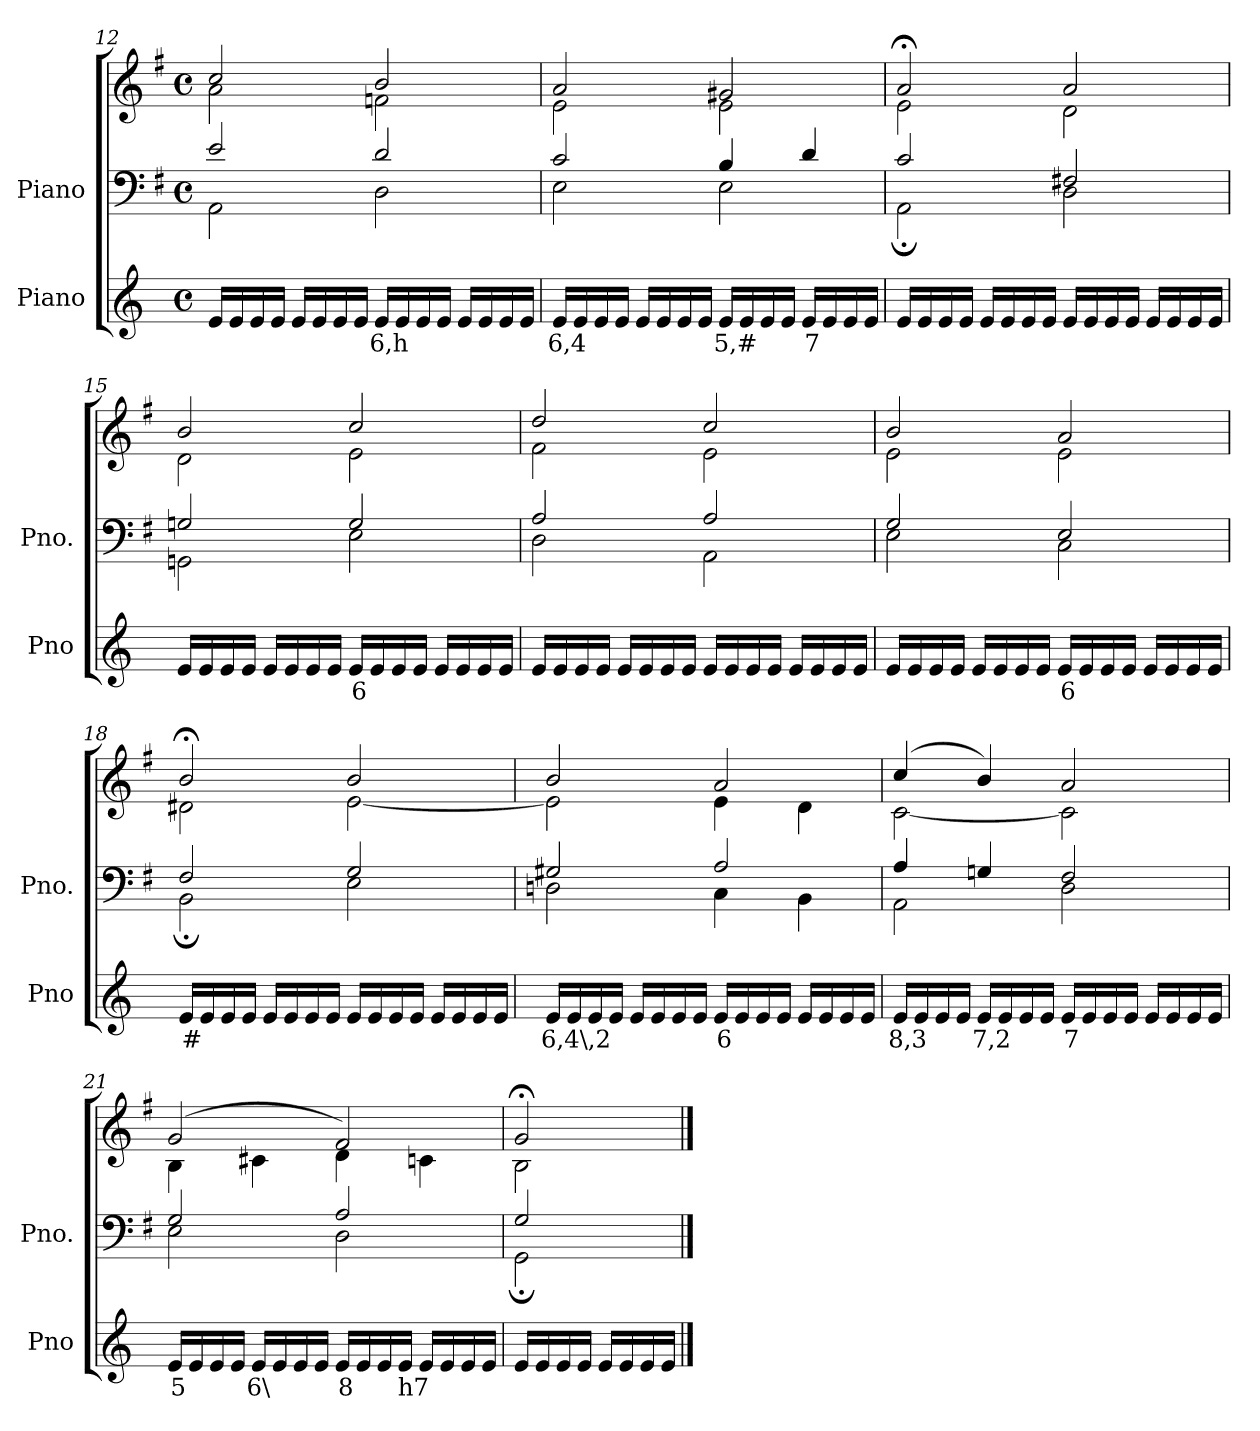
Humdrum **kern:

**kern	**text	**kern	**kern
*part2	*part2	*part1	*part1
*staff3	*staff3	*staff2	*staff1
*I"Piano	*	*I"Piano	*
*I'Pno	*	*I'Pno.	*
*clefG2	*	*clefF4	*clefG2
*k[]	*	*k[f#]	*k[f#]
*M4/4	*	*M4/4	*M4/4
*met(c)	*	*met(c)	*met(c)
=12	=12	=12	=12
*	*	*^	*^
16e/LL	.	2e/	2AA\	2cc/	2a\
16e/	.	.	.	.	.
16e/	.	.	.	.	.
16e/JJ	.	.	.	.	.
16e/LL	.	.	.	.	.
16e/	.	.	.	.	.
16e/	.	.	.	.	.
16e/JJ	.	.	.	.	.
!	!LO:LY:b	!	!	!	!
16e/LL	6,h	2d/	2D\	2b/	2fn\
16e/	.	.	.	.	.
16e/	.	.	.	.	.
16e/JJ	.	.	.	.	.
16e/LL	.	.	.	.	.
16e/	.	.	.	.	.
16e/	.	.	.	.	.
16e/JJ	.	.	.	.	.
=13	=13	=13	=13	=13	=13
!	!LO:LY:b	!	!	!	!
16e/LL	6,4	2c/	2E\	2a/	2e\
16e/	.	.	.	.	.
16e/	.	.	.	.	.
16e/JJ	.	.	.	.	.
16e/LL	.	.	.	.	.
16e/	.	.	.	.	.
16e/	.	.	.	.	.
16e/JJ	.	.	.	.	.
!	!LO:LY:b	!	!	!	!
16e/LL	5,#	4B/	2E\	2g#X/	2e\
16e/	.	.	.	.	.
16e/	.	.	.	.	.
16e/JJ	.	.	.	.	.
!	!LO:LY:b	!	!	!	!
16e/LL	7	4d/	.	.	.
16e/	.	.	.	.	.
16e/	.	.	.	.	.
16e/JJ	.	.	.	.	.
=14	=14	=14	=14	=14	=14
16e/LL	.	2c/	2AA;\	2a;</	2e\
16e/	.	.	.	.	.
16e/	.	.	.	.	.
16e/JJ	.	.	.	.	.
16e/LL	.	.	.	.	.
16e/	.	.	.	.	.
16e/	.	.	.	.	.
16e/JJ	.	.	.	.	.
16e/LL	.	2F#X/	2D\	2a/	2d\
16e/	.	.	.	.	.
16e/	.	.	.	.	.
16e/JJ	.	.	.	.	.
16e/LL	.	.	.	.	.
16e/	.	.	.	.	.
16e/	.	.	.	.	.
16e/JJ	.	.	.	.	.
=15	=15	=15	=15	=15	=15
16e/LL	.	2Gn/	2GGn\	2b/	2d\
16e/	.	.	.	.	.
16e/	.	.	.	.	.
16e/JJ	.	.	.	.	.
16e/LL	.	.	.	.	.
16e/	.	.	.	.	.
16e/	.	.	.	.	.
16e/JJ	.	.	.	.	.
!	!LO:LY:b	!	!	!	!
16e/LL	6	2G/	2E\	2cc/	2e\
16e/	.	.	.	.	.
16e/	.	.	.	.	.
16e/JJ	.	.	.	.	.
16e/LL	.	.	.	.	.
16e/	.	.	.	.	.
16e/	.	.	.	.	.
16e/JJ	.	.	.	.	.
=16	=16	=16	=16	=16	=16
16e/LL	.	2A/	2D\	2dd/	2f#\
16e/	.	.	.	.	.
16e/	.	.	.	.	.
16e/JJ	.	.	.	.	.
16e/LL	.	.	.	.	.
16e/	.	.	.	.	.
16e/	.	.	.	.	.
16e/JJ	.	.	.	.	.
16e/LL	.	2A/	2AA\	2cc/	2e\
16e/	.	.	.	.	.
16e/	.	.	.	.	.
16e/JJ	.	.	.	.	.
16e/LL	.	.	.	.	.
16e/	.	.	.	.	.
16e/	.	.	.	.	.
16e/JJ	.	.	.	.	.
=17	=17	=17	=17	=17	=17
16e/LL	.	2G/	2E\	2b/	2e\
16e/	.	.	.	.	.
16e/	.	.	.	.	.
16e/JJ	.	.	.	.	.
16e/LL	.	.	.	.	.
16e/	.	.	.	.	.
16e/	.	.	.	.	.
16e/JJ	.	.	.	.	.
!	!LO:LY:b	!	!	!	!
16e/LL	6	2E/	2C\	2a/	2e\
16e/	.	.	.	.	.
16e/	.	.	.	.	.
16e/JJ	.	.	.	.	.
16e/LL	.	.	.	.	.
16e/	.	.	.	.	.
16e/	.	.	.	.	.
16e/JJ	.	.	.	.	.
=18	=18	=18	=18	=18	=18
!	!LO:LY:b	!	!	!	!
16e/LL	#	2F#/	2BB;\	2b;</	2d#X\
16e/	.	.	.	.	.
16e/	.	.	.	.	.
16e/JJ	.	.	.	.	.
16e/LL	.	.	.	.	.
16e/	.	.	.	.	.
16e/	.	.	.	.	.
16e/JJ	.	.	.	.	.
16e/LL	.	2G/	2E\	2b/	[2e\
16e/	.	.	.	.	.
16e/	.	.	.	.	.
16e/JJ	.	.	.	.	.
16e/LL	.	.	.	.	.
16e/	.	.	.	.	.
16e/	.	.	.	.	.
16e/JJ	.	.	.	.	.
=19	=19	=19	=19	=19	=19
!	!LO:LY:b	!	!	!	!
16e/LL	6,4\,2	2G#X/	2Dn\	2b/	2e\]
16e/	.	.	.	.	.
16e/	.	.	.	.	.
16e/JJ	.	.	.	.	.
16e/LL	.	.	.	.	.
16e/	.	.	.	.	.
16e/	.	.	.	.	.
16e/JJ	.	.	.	.	.
!	!LO:LY:b	!	!	!	!
16e/LL	6	2A/	4C\	2a/	4e\
16e/	.	.	.	.	.
16e/	.	.	.	.	.
16e/JJ	.	.	.	.	.
!	!LO:LY:b	!	!	!	!
16e/LL	_	.	4BB\	.	4d\
16e/	.	.	.	.	.
16e/	.	.	.	.	.
16e/JJ	.	.	.	.	.
=20	=20	=20	=20	=20	=20
!	!LO:LY:b	!	!	!	!
16e/LL	8,3	4A/	2AA\	(>4cc/	[2c\
16e/	.	.	.	.	.
16e/	.	.	.	.	.
16e/JJ	.	.	.	.	.
!	!LO:LY:b	!	!	!	!
16e/LL	7,2	4Gn/	.	4b/)	.
16e/	.	.	.	.	.
16e/	.	.	.	.	.
16e/JJ	.	.	.	.	.
!	!LO:LY:b	!	!	!	!
16e/LL	7	2F#/	2D\	2a/	2c\]
16e/	.	.	.	.	.
16e/	.	.	.	.	.
16e/JJ	.	.	.	.	.
16e/LL	.	.	.	.	.
16e/	.	.	.	.	.
16e/	.	.	.	.	.
16e/JJ	.	.	.	.	.
=21	=21	=21	=21	=21	=21
!	!LO:LY:b	!	!	!	!
16e/LL	5	2G/	2E\	(>2g/	4B\
16e/	.	.	.	.	.
16e/	.	.	.	.	.
16e/JJ	.	.	.	.	.
!	!LO:LY:b	!	!	!	!
16e/LL	6\	.	.	.	4c#X\
16e/	.	.	.	.	.
16e/	.	.	.	.	.
16e/JJ	.	.	.	.	.
!	!LO:LY:b	!	!	!	!
16e/LL	8	2A/	2D\	2f#/)	4d\
16e/	.	.	.	.	.
16e/	.	.	.	.	.
16e/JJ	.	.	.	.	.
!	!LO:LY:b	!	!	!	!
16e/LL	h7	.	.	.	4cn\
16e/	.	.	.	.	.
16e/	.	.	.	.	.
16e/JJ	.	.	.	.	.
=22	=22	=22	=22	=22	=22
16e/LL	.	2G/	2GG;\	2g;</	2B\
16e/	.	.	.	.	.
16e/	.	.	.	.	.
16e/JJ	.	.	.	.	.
16e/LL	.	.	.	.	.
16e/	.	.	.	.	.
16e/	.	.	.	.	.
16e/JJ	.	.	.	.	.
*	*	*v	*v	*	*
*	*	*	*v	*v
==	==	==	==
*-	*-	*-	*-
